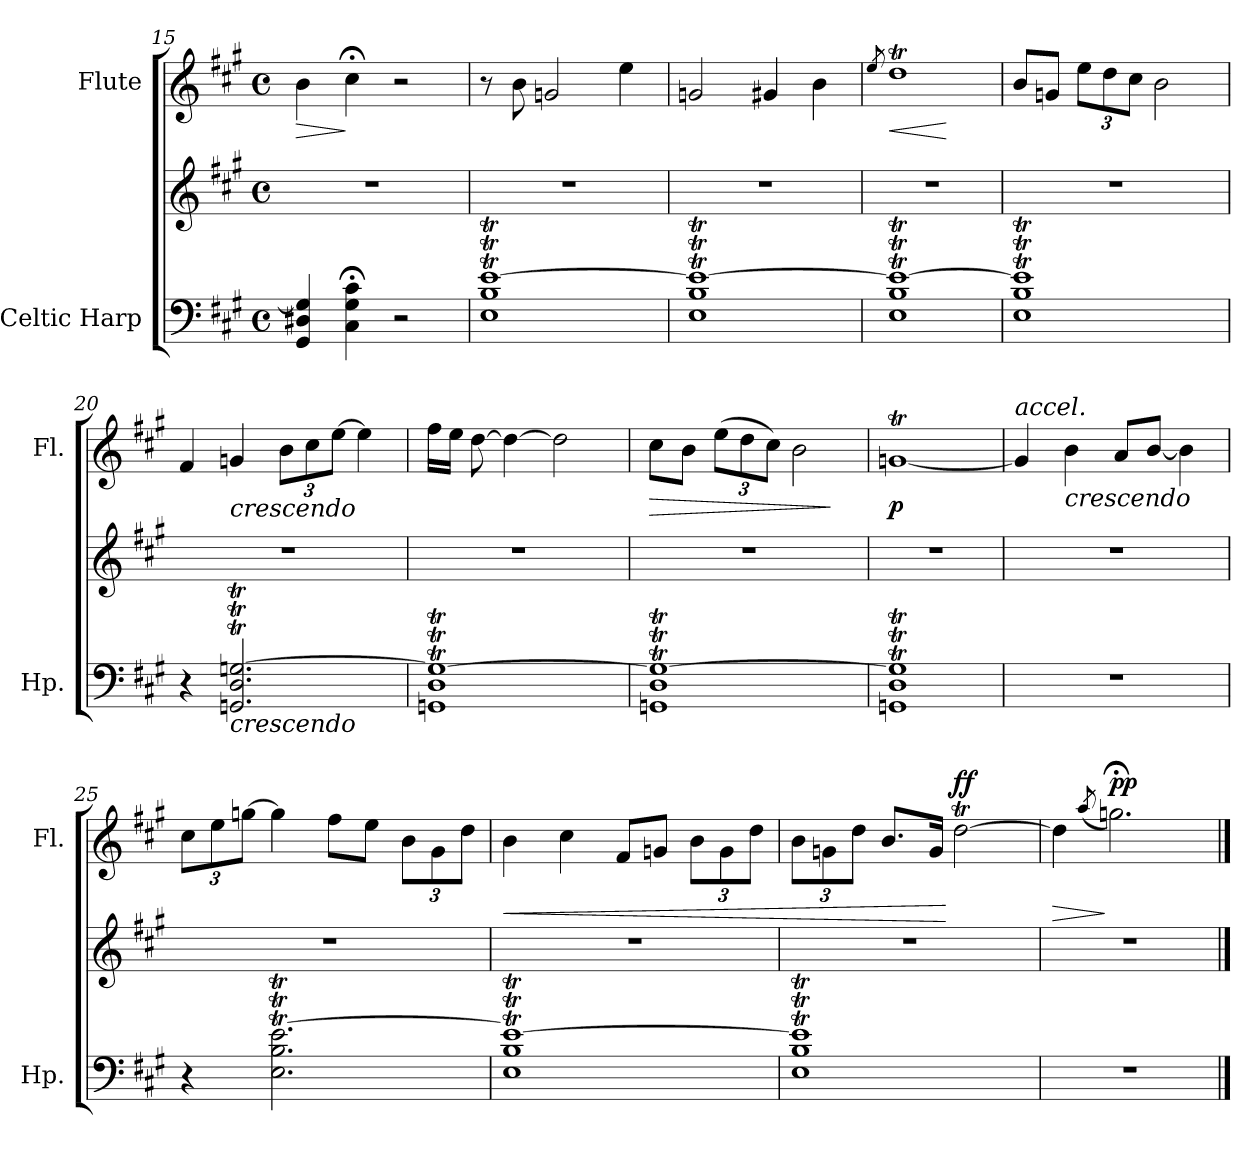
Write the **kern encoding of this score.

**kern	**kern	**kern	**dynam
*part2	*part2	*part1	*part1
*staff3	*staff2	*staff1	*staff1
*I"Celtic Harp	*	*I"Flute	*
*I'Hp.	*	*I'Fl.	*
!!LO:LB:g=z
*clefF4	*clefG2	*clefG2	*
*k[f#c#g#]	*k[f#c#g#]	*k[f#c#g#]	*
*A:	*A:	*A:	*
*M4/4	*M4/4	*M4/4	*
*met(c)	*met(c)	*met(c)	*
=15	=15	=15	=15
!	!	!	!LO:HP:b
4GG#/ 4D#X/ 4G#/]	1r	4b\	>
4C#\;< 4G#\;< 4c#\;<	.	4cc#;<\	]
2r	.	2r	.
=16	=16	=16	=16
1ET 1BT [1eT	1r	8r	.
.	.	8b\	.
.	.	2gn/	.
.	.	4ee\	.
=17	=17	=17	=17
1ET 1BT 1e_T	1r	2gn/	.
.	.	4g#X/	.
.	.	4b\	.
=18	=18	=18	=18
.	.	8qee/	.
!	!	!	!LO:HP:b
!	!	!	!LO:HP:n=1:b
1ET 1BT 1e_T	1r	1ddT	< >
.	.	.	[
!!LO:LB:g=z
=19	=19	=19	=19
1ET 1BT 1e]T	1r	8b/L	.
.	.	8gn/J	]
*	*	*Xbrackettup	*
.	.	12ee\L	.
.	.	12dd\	.
.	.	12cc#\J	.
.	.	2b\	.
=20	=20	=20	=20
4r	1r	4f#/	.
!	!	!LO:TX:b:i:t=crescendo	!
!LO:TX:b:i:t=crescendo	!	!	!
2.GGn/T 2.D/T [2.Gn/T	.	4gn/	.
.	.	12b\L	.
.	.	12cc#\	.
.	.	[12ee\J	.
.	.	4ee\]	.
=21	=21	=21	=21
1GGnT 1DT 1Gn_T	1r	16ff#\LL	.
.	.	16ee\JJ	.
.	.	[8dd\	.
.	.	4dd\_	.
.	.	2dd\]	.
!!LO:LB:g=z
=22	=22	=22	=22
!	!	!	!LO:HP:b
1GGnT 1DT 1Gn_T	1r	8cc#\L	>
.	.	8b\J	.
.	.	(>12ee\L	.
.	.	12dd\	.
.	.	12cc#\J)	.
.	.	2b\	.
.	.	.	]
=23	=23	=23	=23
!	!	!	!LO:DY:b
1GGnT 1DT 1Gn]T	1r	[1gnT	p
=24	=24	=24	=24
!	!	!LO:TX:a:i:t=accel.	!
1r	1r	4gn/]	.
!	!	!LO:TX:b:i:t=crescendo	!
.	.	4b\	.
.	.	8a/L	.
.	.	[8b/J	.
.	.	4b\]	.
=25	=25	=25	=25
4r	1r	12cc#\L	.
.	.	12ee\	.
.	.	[12ggn\J	.
2.E\T 2.B\T [2.e\T	.	4gg\]	.
.	.	8ff#\L	.
.	.	8ee\J	.
.	.	12b\L	.
.	.	12g#\	.
.	.	12dd\J	.
!!LO:PB:g=z
=26	=26	=26	=26
!	!	!	!LO:HP:b
1ET 1BT 1e_T	1r	4b\	<
.	.	4cc#\	.
.	.	8f#/L	.
.	.	8gn/J	.
.	.	12b\L	.
.	.	12g\	.
.	.	12dd\J	.
=27	=27	=27	=27
1ET 1BT 1e]T	1r	12b\L	.
.	.	12gn\	.
.	.	12dd\J	.
.	.	8.b/L	.
.	.	16g/Jk	.
!	!	!	!LO:DY:n=1:a
.	.	[2ddT\	[ ff
=28	=28	=28	=28
!	!	!	!LO:HP:b
1r	1r	4dd\]	>
.	.	(<8qaa/	.
!	!	!	!LO:DY:n=1:a
.	.	2.ggn;<\)	] pp
==	==	==	==
*-	*-	*-	*-
